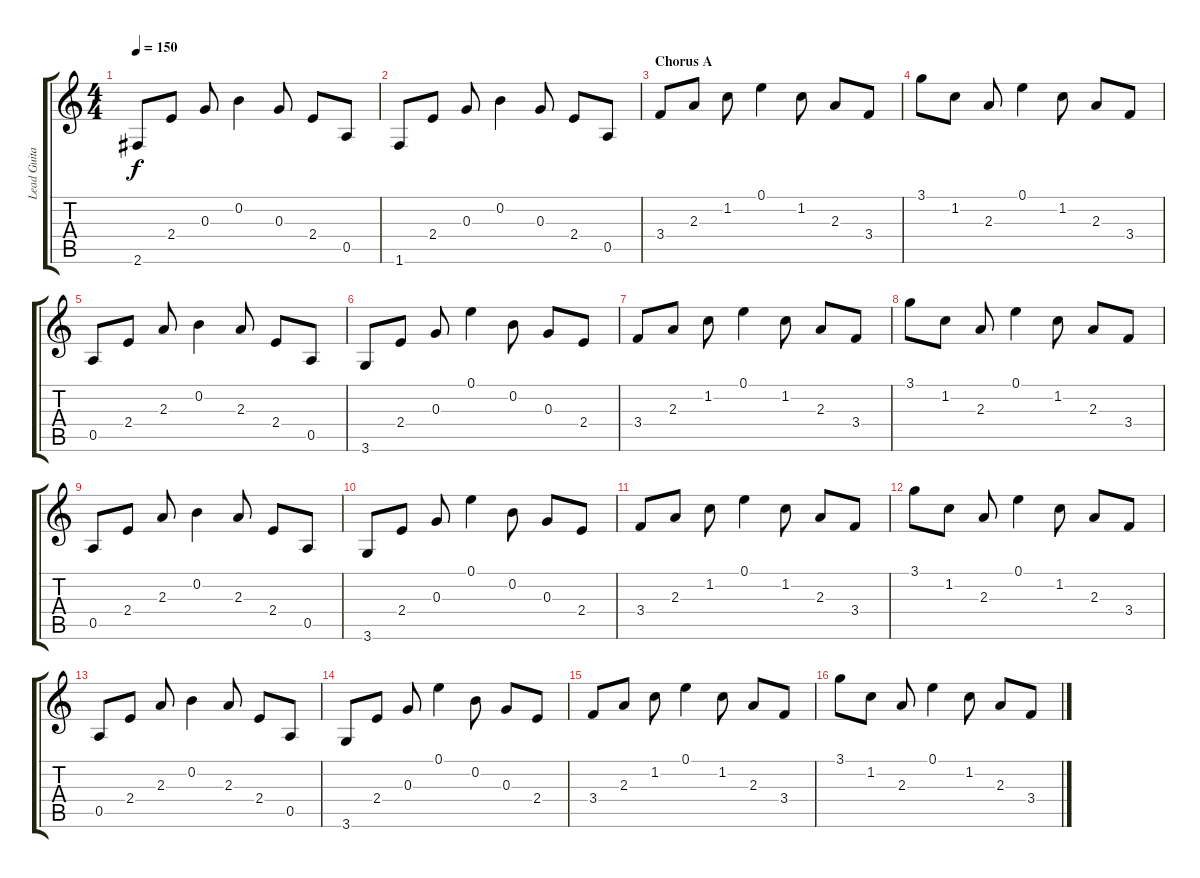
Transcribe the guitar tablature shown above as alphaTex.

\track ("Lead Guitar" "Lead Guita") {instrument distortionguitar}
\staff {score tabs}
\tuning (E4 B3 G3 D3 A2 E2) {hide}
\ts (4 4)
\tempo 150
\clef g2
\ks c
2.6.8{dy f} 2.4.8 0.3.8 0.2.4 0.3.8 2.4.8 0.5.8 |
1.6.8 2.4.8 0.3.8 0.2.4 0.3.8 2.4.8 0.5.8 |
\section ("" "Chorus A")
3.4.8 2.3.8 1.2.8 0.1.4 1.2.8 2.3.8 3.4.8 |
3.1.8 1.2.8 2.3.8 0.1.4 1.2.8 2.3.8 3.4.8 |
0.5.8 2.4.8 2.3.8 0.2.4 2.3.8 2.4.8 0.5.8 |
3.6.8 2.4.8 0.3.8 0.1.4 0.2.8 0.3.8 2.4.8 |
3.4.8 2.3.8 1.2.8 0.1.4 1.2.8 2.3.8 3.4.8 |
3.1.8 1.2.8 2.3.8 0.1.4 1.2.8 2.3.8 3.4.8 |
0.5.8 2.4.8 2.3.8 0.2.4 2.3.8 2.4.8 0.5.8 |
3.6.8 2.4.8 0.3.8 0.1.4 0.2.8 0.3.8 2.4.8 |
3.4.8 2.3.8 1.2.8 0.1.4 1.2.8 2.3.8 3.4.8 |
3.1.8 1.2.8 2.3.8 0.1.4 1.2.8 2.3.8 3.4.8 |
0.5.8 2.4.8 2.3.8 0.2.4 2.3.8 2.4.8 0.5.8 |
3.6.8 2.4.8 0.3.8 0.1.4 0.2.8 0.3.8 2.4.8 |
3.4.8 2.3.8 1.2.8 0.1.4 1.2.8 2.3.8 3.4.8 |
3.1.8 1.2.8 2.3.8 0.1.4 1.2.8 2.3.8 3.4.8
